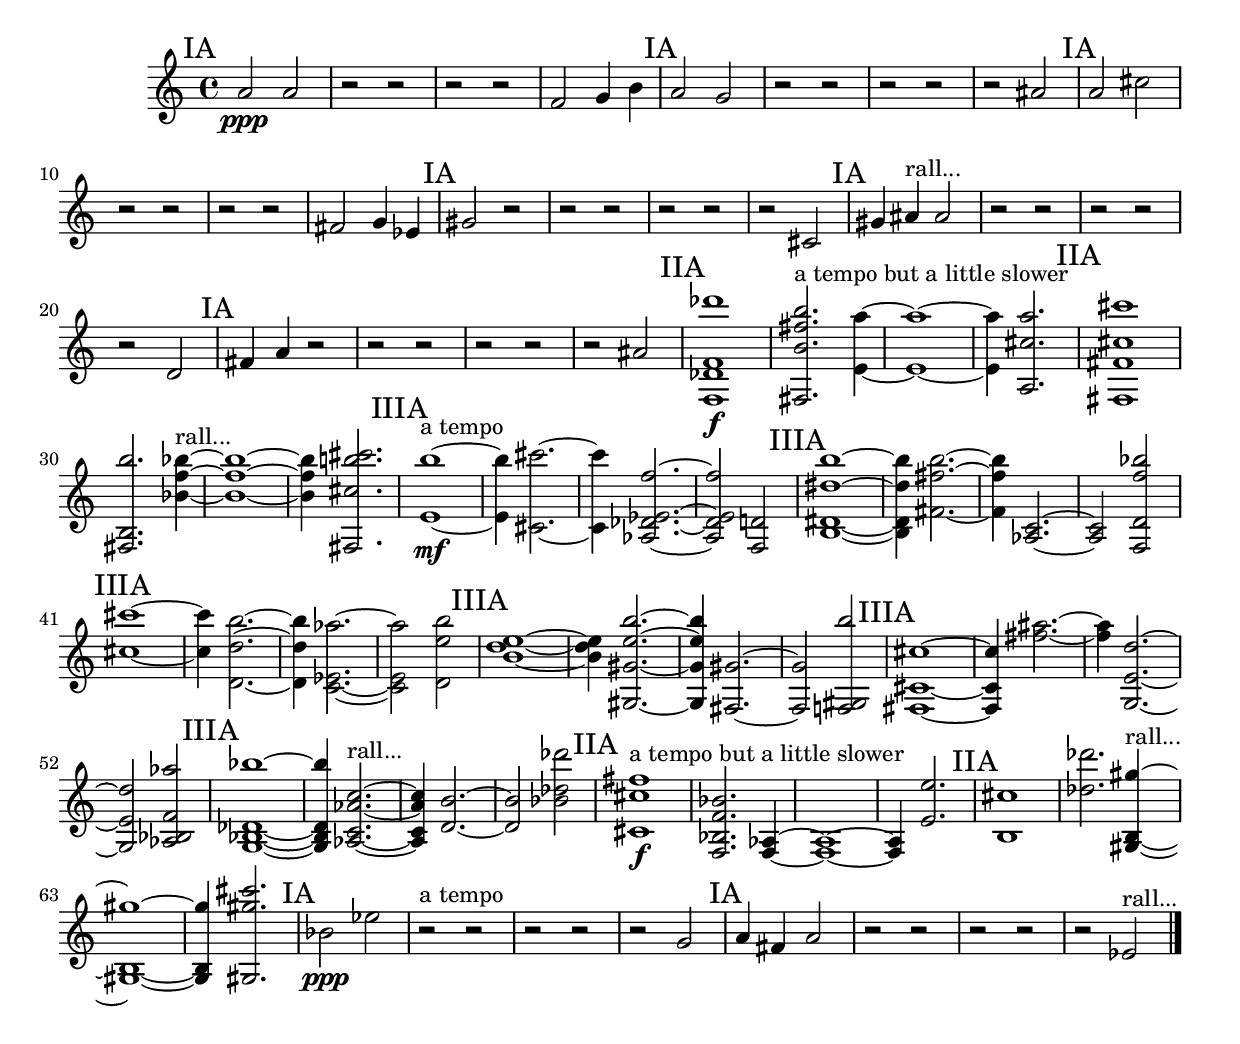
\new Voice {

|
\time 4/4
\mark "IA"
<a' >2 \ppp
<a' >2
|
r2
r2
|
r2
r2
|
<f' >2
<g' >4
<b' >4
|
\mark "IA"
<a' >2
<g' >2
|
r2
r2
|
r2
r2
|
r2
<ais' >2
|
\mark "IA"
<a' >2
<cis'' >2
|
r2
r2
|
r2
r2
|
<fis' >2
<g' >4
<ees' >4
|
\mark "IA"
<gis' >2
r2
|
r2
r2
|
r2
r2
|
r2
<cis' >2
|
\mark "IA"
<gis' >4
<ais' >4 ^"rall..."
<ais' >2
|
r2
r2
|
r2
r2
|
r2
<d' >2
|
\mark "IA"
<fis' >4
<a' >4
r2
|
r2
r2
|
r2
r2
|
r2
<ais' >2
|
\mark "IIA"
<f des' f' des''' >1 \f
|
<b'' b' fis fis'' >2. ^"a tempo but a little slower"
<e' a'' >4~
|
<e' a'' >1~
|
<e' a'' >4
<a'' cis'' a >2.
|
\mark "IIA"
<cis'' cis''' fis' fis >1
|
<b fis b'' >2.
<bes' bes'' f'' >4~ ^"rall..."
|
<bes' bes'' f'' >1~
|
<bes' bes'' f'' >4
<cis'' b'' cis''' fis >2.
|
\mark "IIIA"
<e' b'' >1~ ^"a tempo" \mf
|
<e' b'' >4
<cis' cis''' >2.~
|
<cis' cis''' >4
<des' ees' aes f'' >2.~
|
<des' ees' aes f'' >2
<d' f >2
|
\mark "IIIA"
<dis'' b b'' dis' >1~
|
<dis'' b b'' dis' >4
<b'' fis' fis'' >2.~
|
<b'' fis' fis'' >4
<c' aes >2.~
|
<c' aes >2
<bes'' d' f'' f >2
|
\mark "IIIA"
<cis'' cis''' >1~
|
<cis'' cis''' >4
<d'' d' b'' >2.~
|
<d'' d' b'' >4
<c' aes'' ees' >2.~
|
<c' aes'' ees' >2
<e'' d' b'' >2
|
\mark "IIIA"
<d'' b' e'' >1~
|
<d'' b' e'' >4
<gis' b'' e'' gis >2.~
|
<gis' b'' e'' gis >4
<fis gis' >2.~
|
<fis gis' >2
<b'' f gis >2
|
\mark "IIIA"
<fis cis' cis'' >1~
|
<fis cis' cis'' >4
<fis'' ais'' >2.~
|
<fis'' ais'' >4
<g d'' e' >2.~
|
<g d'' e' >2
<bes f' aes aes'' >2
|
\mark "IIIA"
<bes'' bes g des' >1~
|
<bes'' bes g des' >4
<aes aes' c' c'' >2.~ ^"rall..."
|
<aes aes' c' c'' >4
<b' d' >2.~
|
<b' d' >2
<des''' des'' bes' >2
|
\mark "IIA"
<cis' cis'' fis'' >1 ^"a tempo but a little slower" \f
|
<bes bes' f f' >2.
<f aes >4~
|
<f aes >1~
|
<f aes >4
<e' e'' >2.
|
\mark "IIA"
<b cis'' >1
|
<des''' des'' >2.
<b gis'' gis >4~ ^"rall..."
|
<b gis'' gis >1~
|
<b gis'' gis >4
<gis'' cis''' gis >2.
|
\mark "IA"
<bes' >2 \ppp
<ees'' >2
|
r2 ^"a tempo"
r2
|
r2
r2
|
r2
<g' >2
|
\mark "IA"
<a' >4
<fis' >4
<a' >2
|
r2
r2
|
r2
r2
|
r2
<ees' >2 ^"rall..."

\bar "|."
}